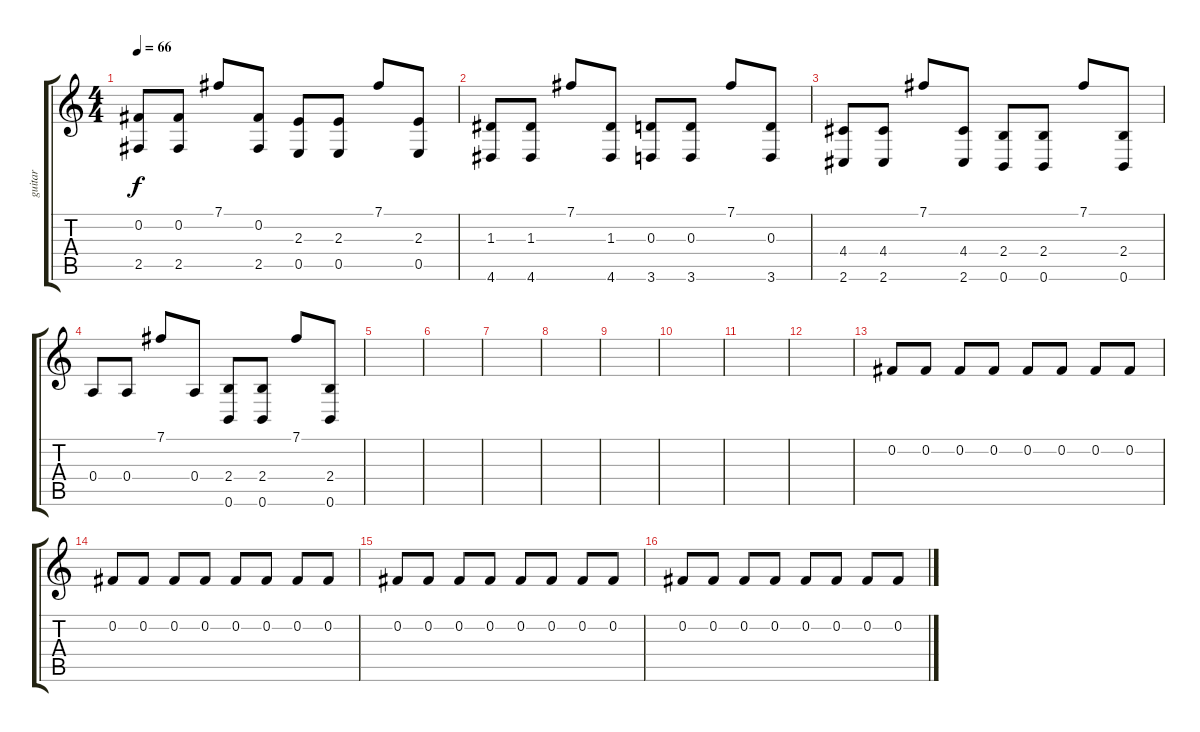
\track ("guitar" "guitar") {instrument distortionguitar}
\staff {score tabs}
\tuning (B3 Gb3 D3 A2 E2 B1) {hide}
\ts (4 4)
\tempo 66
\clef g2
\ks c
(0.2 2.5).8{dy f} (0.2 2.5).8 7.1.8 (0.2 2.5).8 (2.3 0.5).8 (2.3 0.5).8 7.1.8 (2.3 0.5).8 |
(1.3 4.6).8 (1.3 4.6).8 7.1.8 (1.3 4.6).8 (0.3 3.6).8 (0.3 3.6).8 7.1.8 (0.3 3.6).8 |
(4.4 2.6).8 (4.4 2.6).8 7.1.8 (4.4 2.6).8 (2.4 0.6).8 (2.4 0.6).8 7.1.8 (2.4 0.6).8 |
0.4.8 0.4.8 7.1.8 0.4.8 (2.4 0.6).8 (2.4 0.6).8 7.1.8 (2.4 0.6).8 |
|
|
|
|
|
|
|
|
0.2.8 0.2.8 0.2.8 0.2.8 0.2.8 0.2.8 0.2.8 0.2.8 |
0.2.8 0.2.8 0.2.8 0.2.8 0.2.8 0.2.8 0.2.8 0.2.8 |
0.2.8 0.2.8 0.2.8 0.2.8 0.2.8 0.2.8 0.2.8 0.2.8 |
0.2.8 0.2.8 0.2.8 0.2.8 0.2.8 0.2.8 0.2.8 0.2.8
